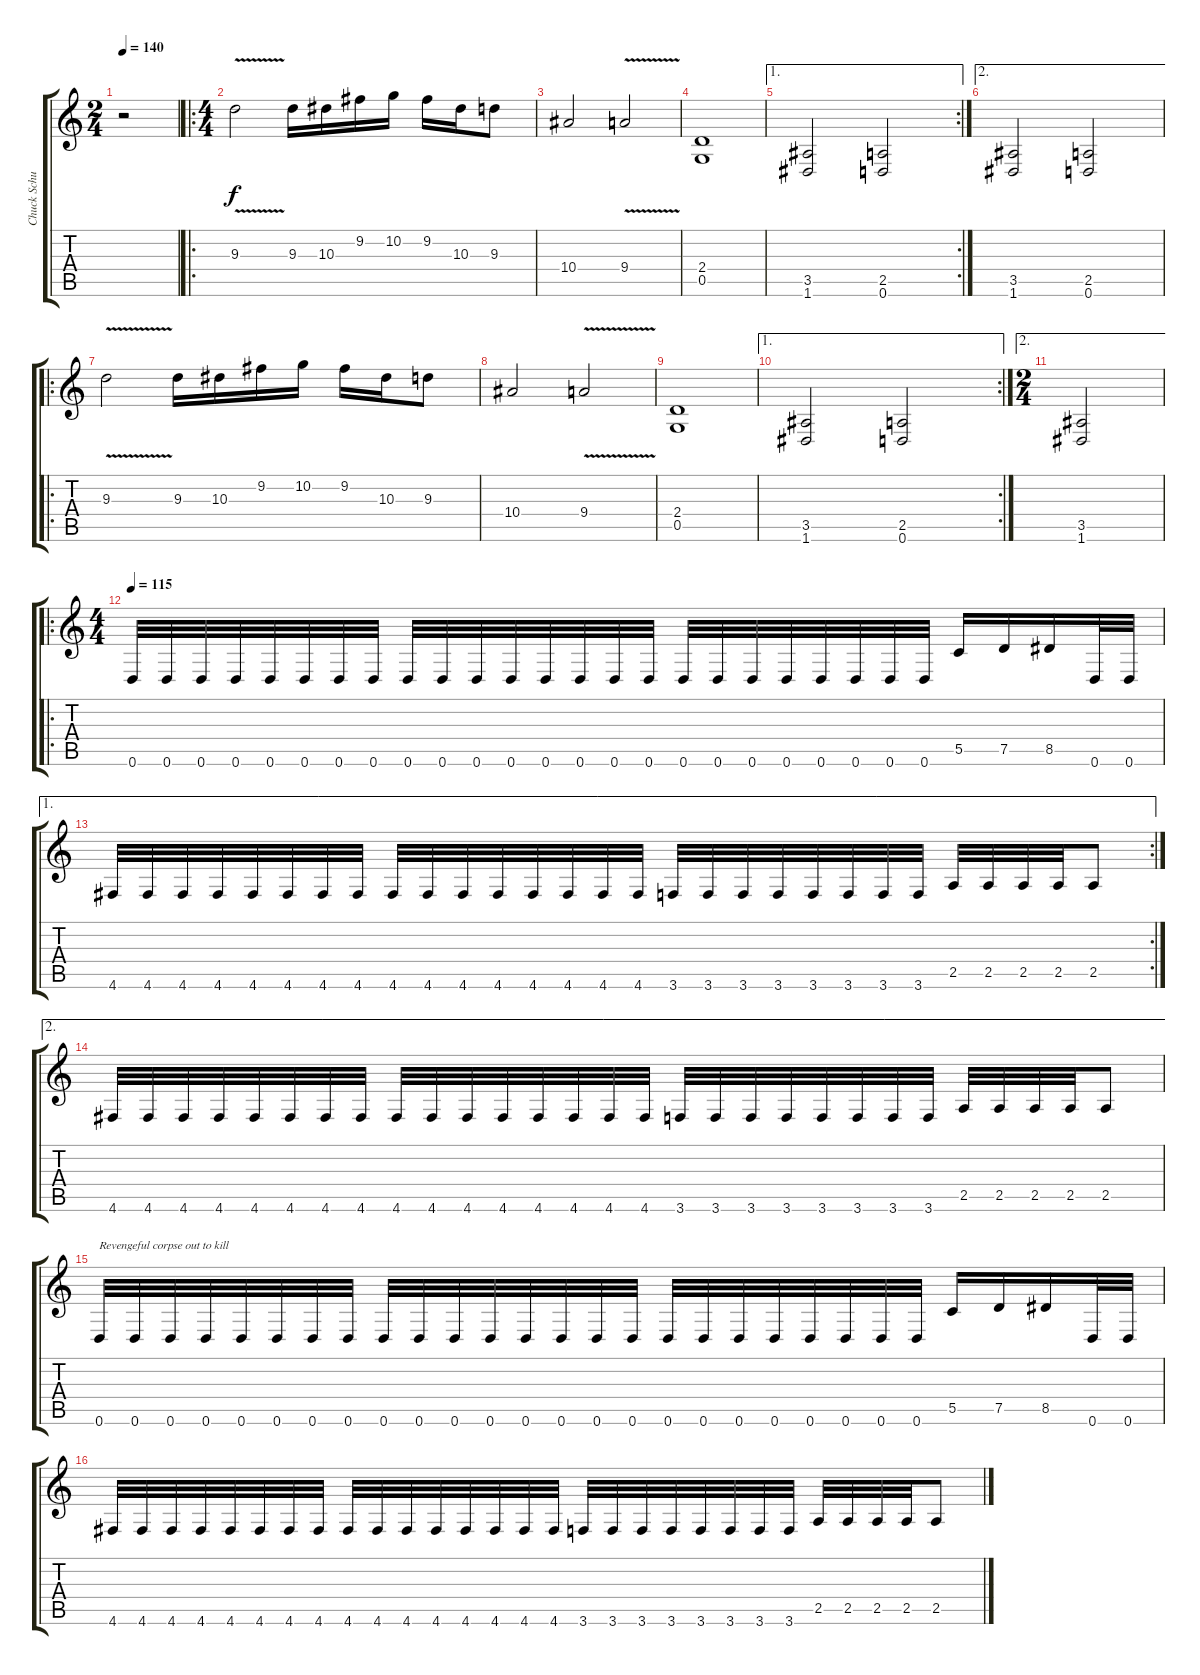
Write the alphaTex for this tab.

\track ("Chuck Schuldiner" "Chuck Schu") {instrument distortionguitar}
\staff {score tabs}
\tuning (D4 A3 F3 C3 G2 D2) {hide}
\ts (2 4)
\tempo 140
\tempo 100
\tempo 140
\clef g2
\ks c
r.2{dy f instrument distortionguitar} |
\ro
\ts (4 4)
9.3{v}.2 9.3.16 10.3.16 9.2.16 10.2.16 9.2.16 10.3.16 9.3.8 |
10.4.2 9.4{v}.2 |
(2.4 0.5).1 |
\ae 1
\rc 2
(3.5 1.6).2 (2.5 0.6).2 |
\ae 2
(3.5 1.6).2 (2.5 0.6).2 |
\ro
9.3{v}.2 9.3.16 10.3.16 9.2.16 10.2.16 9.2.16 10.3.16 9.3.8 |
10.4.2 9.4{v}.2 |
(2.4 0.5).1 |
\ae 1
\rc 2
(3.5 1.6).2 (2.5 0.6).2 |
\ae 2
\ts (2 4)
(3.5 1.6).2 |
\ro
\ts (4 4)
\tempo 115
0.6.32 0.6.32 0.6.32 0.6.32 0.6.32 0.6.32 0.6.32 0.6.32 0.6.32 0.6.32 0.6.32 0.6.32 0.6.32 0.6.32 0.6.32 0.6.32 0.6.32 0.6.32 0.6.32 0.6.32 0.6.32 0.6.32 0.6.32 0.6.32 5.5.16 7.5.16 8.5.16 0.6.32 0.6.32 |
\ae 1
\rc 2
4.6.32 4.6.32 4.6.32 4.6.32 4.6.32 4.6.32 4.6.32 4.6.32 4.6.32 4.6.32 4.6.32 4.6.32 4.6.32 4.6.32 4.6.32 4.6.32 3.6.32 3.6.32 3.6.32 3.6.32 3.6.32 3.6.32 3.6.32 3.6.32 2.5.32 2.5.32 2.5.32 2.5.32 2.5.8 |
\ae 2
4.6.32 4.6.32 4.6.32 4.6.32 4.6.32 4.6.32 4.6.32 4.6.32 4.6.32 4.6.32 4.6.32 4.6.32 4.6.32 4.6.32 4.6.32 4.6.32 3.6.32 3.6.32 3.6.32 3.6.32 3.6.32 3.6.32 3.6.32 3.6.32 2.5.32 2.5.32 2.5.32 2.5.32 2.5.8 |
0.6.32{txt "Revengeful corpse out to kill"} 0.6.32 0.6.32 0.6.32 0.6.32 0.6.32 0.6.32 0.6.32 0.6.32 0.6.32 0.6.32 0.6.32 0.6.32 0.6.32 0.6.32 0.6.32 0.6.32 0.6.32 0.6.32 0.6.32 0.6.32 0.6.32 0.6.32 0.6.32 5.5.16 7.5.16 8.5.16 0.6.32 0.6.32 |
4.6.32 4.6.32 4.6.32 4.6.32 4.6.32 4.6.32 4.6.32 4.6.32 4.6.32 4.6.32 4.6.32 4.6.32 4.6.32 4.6.32 4.6.32 4.6.32 3.6.32 3.6.32 3.6.32 3.6.32 3.6.32 3.6.32 3.6.32 3.6.32 2.5.32 2.5.32 2.5.32 2.5.32 2.5.8
